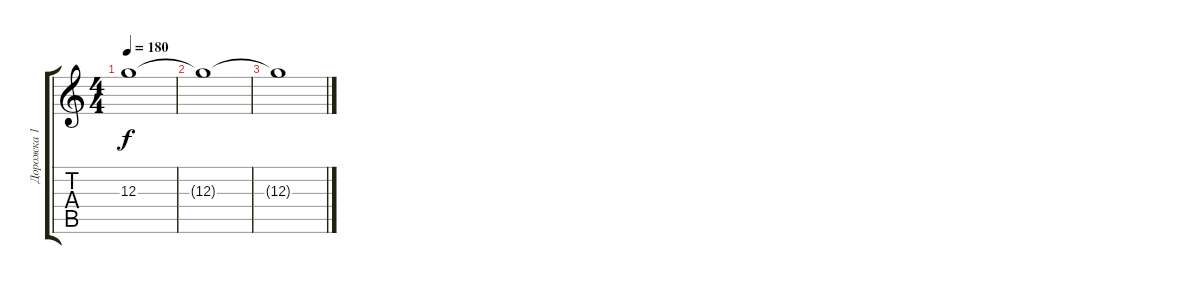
\track ("Дорожка 1" "Дорожка 1") {instrument overdrivenguitar}
\staff {score tabs}
\tuning (E4 B3 G3 D3 A2 E2) {hide}
\ts (4 4)
\tempo 180
\clef g2
\ks c
12.3{t}.1{dy f} |
12.3{t}.1 |
12.3{t}.1
